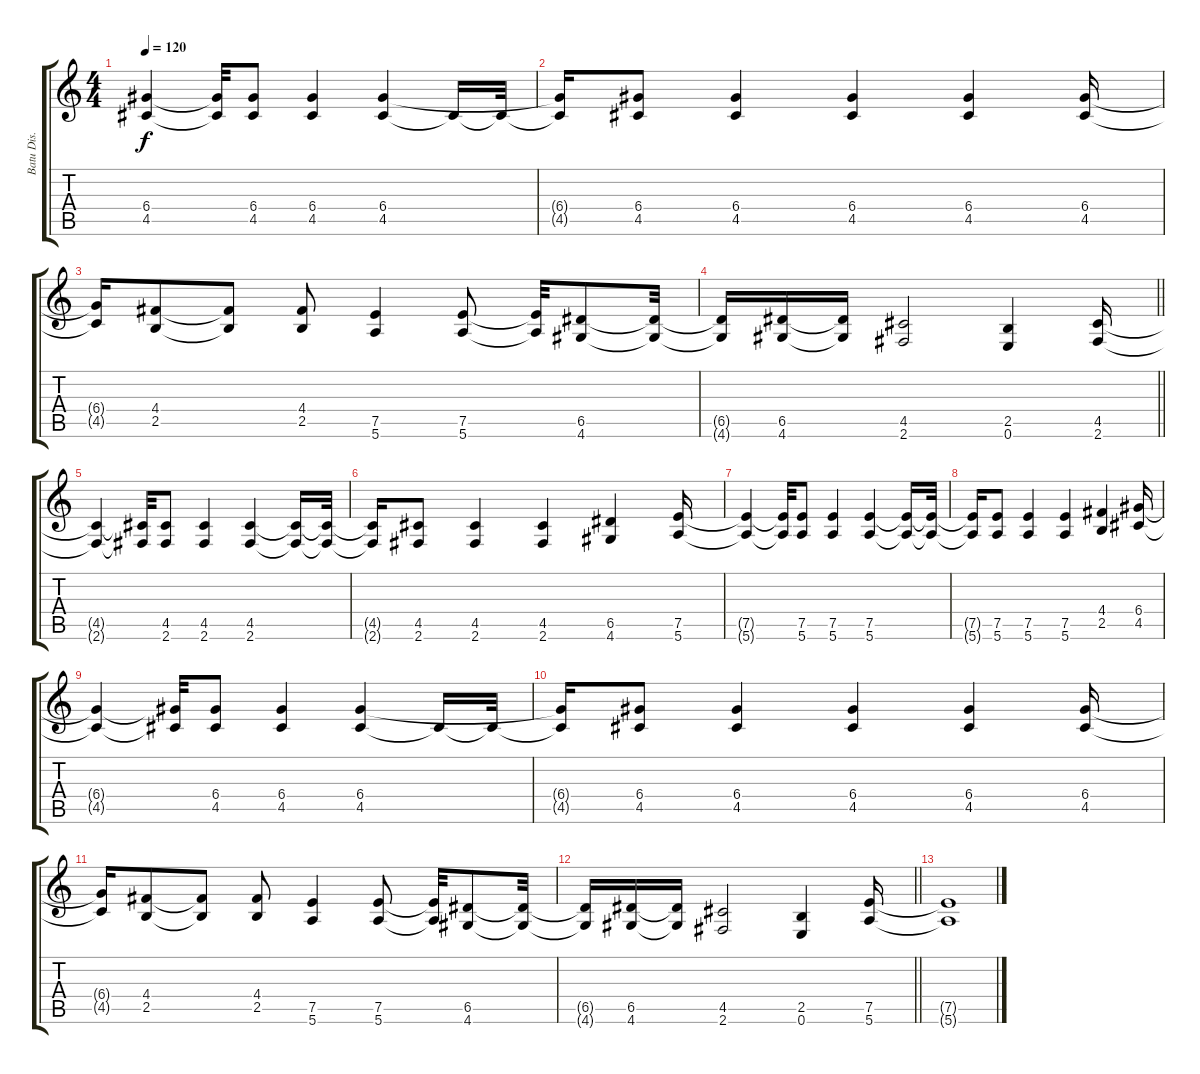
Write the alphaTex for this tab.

\track ("Batu Dis." "Batu Dis.") {instrument distortionguitar}
\staff {score tabs}
\tuning (E4 B3 G3 D3 A2 E2) {hide}
\ts (4 4)
\tempo 120
\clef g2
\ks c
(6.4{t} 4.5{t}).4{dy f} (6.4{t} 4.5{t}).32 (6.4 4.5).8 (6.4 4.5).4 (6.4 4.5).4 4.5{t}.16 4.5{t}.32 |
(6.4{t} 4.5{t}).16 (6.4 4.5).8 (6.4 4.5).4 (6.4 4.5).4 (6.4 4.5).4 (6.4 4.5).16 |
(6.4{t} 4.5{t}).16 (4.4 2.5).8 (4.4{t} 2.5{t}).8 (4.4 2.5).8 (7.5 5.6).4 (7.5 5.6).8 (7.5{t} 5.6{t}).32 (6.5 4.6).8 (6.5{t} 4.6{t}).32 |
\barLineRight lightlight
(6.5{t} 4.6{t}).16 (6.5 4.6).16 (6.5{t} 4.6{t}).16 (4.5 2.6).2 (2.5 0.6).4 (4.5 2.6).16 |
(4.5{t} 2.6{t}).4 (4.5{t} 2.6{t}).32 (4.5 2.6).8 (4.5 2.6).4 (4.5 2.6).4 (4.5{t} 2.6{t}).16 (4.5{t} 2.6{t}).32 |
(4.5{t} 2.6{t}).16 (4.5 2.6).8 (4.5 2.6).4 (4.5 2.6).4 (6.5 4.6).4 (7.5 5.6).16 |
(7.5{t} 5.6{t}).4 (7.5{t} 5.6{t}).32 (7.5 5.6).8 (7.5 5.6).4 (7.5 5.6).4 (7.5{t} 5.6{t}).16 (7.5{t} 5.6{t}).32 |
(7.5{t} 5.6{t}).16 (7.5 5.6).8 (7.5 5.6).4 (7.5 5.6).4 (4.4 2.5).4 (6.4 4.5).16 |
(6.4{t} 4.5{t}).4 (6.4{t} 4.5{t}).32 (6.4 4.5).8 (6.4 4.5).4 (6.4 4.5).4 4.5{t}.16 4.5{t}.32 |
(6.4{t} 4.5{t}).16 (6.4 4.5).8 (6.4 4.5).4 (6.4 4.5).4 (6.4 4.5).4 (6.4 4.5).16 |
(6.4{t} 4.5{t}).16 (4.4 2.5).8 (4.4{t} 2.5{t}).8 (4.4 2.5).8 (7.5 5.6).4 (7.5 5.6).8 (7.5{t} 5.6{t}).32 (6.5 4.6).8 (6.5{t} 4.6{t}).32 |
\barLineRight lightlight
(6.5{t} 4.6{t}).16 (6.5 4.6).16 (6.5{t} 4.6{t}).16 (4.5 2.6).2 (2.5 0.6).4 (7.5 5.6).16 |
(7.5{t} 5.6{t}).1
